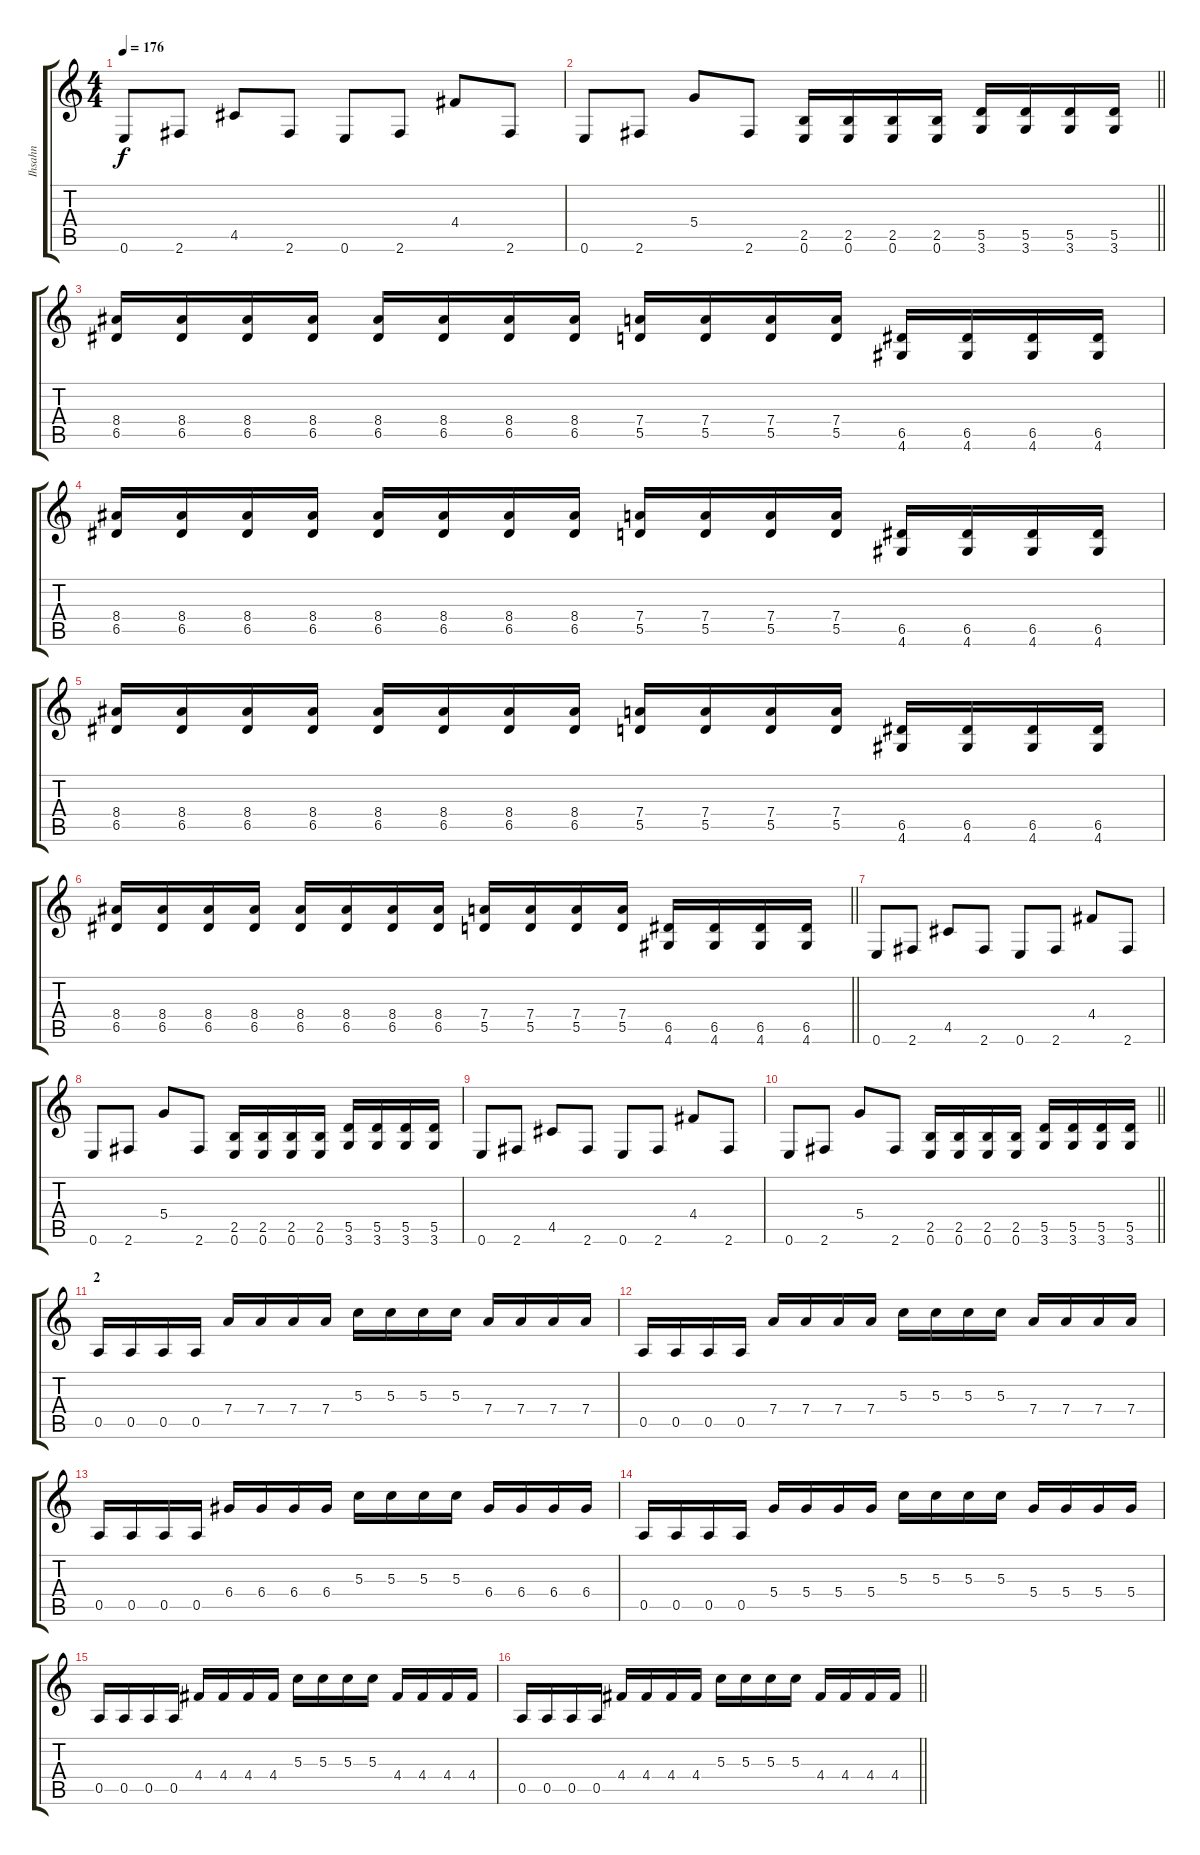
\track ("Ihsahn" "Ihsahn") {instrument distortionguitar}
\staff {score tabs}
\tuning (E4 B3 G3 D3 A2 E2) {hide}
\ts (4 4)
\tempo 176
\clef g2
\ks c
0.6.8{dy f} 2.6.8 4.5.8 2.6.8 0.6.8 2.6.8 4.4.8 2.6.8 |
\barLineRight lightlight
0.6.8 2.6.8 5.4.8 2.6.8 (2.5 0.6).16 (2.5 0.6).16 (2.5 0.6).16 (2.5 0.6).16 (5.5 3.6).16 (5.5 3.6).16 (5.5 3.6).16 (5.5 3.6).16 |
\section ("" "")
(8.4 6.5).16 (8.4 6.5).16 (8.4 6.5).16 (8.4 6.5).16 (8.4 6.5).16 (8.4 6.5).16 (8.4 6.5).16 (8.4 6.5).16 (7.4 5.5).16 (7.4 5.5).16 (7.4 5.5).16 (7.4 5.5).16 (6.5 4.6).16 (6.5 4.6).16 (6.5 4.6).16 (6.5 4.6).16 |
(8.4 6.5).16 (8.4 6.5).16 (8.4 6.5).16 (8.4 6.5).16 (8.4 6.5).16 (8.4 6.5).16 (8.4 6.5).16 (8.4 6.5).16 (7.4 5.5).16 (7.4 5.5).16 (7.4 5.5).16 (7.4 5.5).16 (6.5 4.6).16 (6.5 4.6).16 (6.5 4.6).16 (6.5 4.6).16 |
(8.4 6.5).16 (8.4 6.5).16 (8.4 6.5).16 (8.4 6.5).16 (8.4 6.5).16 (8.4 6.5).16 (8.4 6.5).16 (8.4 6.5).16 (7.4 5.5).16 (7.4 5.5).16 (7.4 5.5).16 (7.4 5.5).16 (6.5 4.6).16 (6.5 4.6).16 (6.5 4.6).16 (6.5 4.6).16 |
\barLineRight lightlight
(8.4 6.5).16 (8.4 6.5).16 (8.4 6.5).16 (8.4 6.5).16 (8.4 6.5).16 (8.4 6.5).16 (8.4 6.5).16 (8.4 6.5).16 (7.4 5.5).16 (7.4 5.5).16 (7.4 5.5).16 (7.4 5.5).16 (6.5 4.6).16 (6.5 4.6).16 (6.5 4.6).16 (6.5 4.6).16 |
\section ("" "")
0.6.8 2.6.8 4.5.8 2.6.8 0.6.8 2.6.8 4.4.8 2.6.8 |
0.6.8 2.6.8 5.4.8 2.6.8 (2.5 0.6).16 (2.5 0.6).16 (2.5 0.6).16 (2.5 0.6).16 (5.5 3.6).16 (5.5 3.6).16 (5.5 3.6).16 (5.5 3.6).16 |
0.6.8 2.6.8 4.5.8 2.6.8 0.6.8 2.6.8 4.4.8 2.6.8 |
\barLineRight lightlight
0.6.8 2.6.8 5.4.8 2.6.8 (2.5 0.6).16 (2.5 0.6).16 (2.5 0.6).16 (2.5 0.6).16 (5.5 3.6).16 (5.5 3.6).16 (5.5 3.6).16 (5.5 3.6).16 |
\section ("" "2")
0.5.16 0.5.16 0.5.16 0.5.16 7.4.16 7.4.16 7.4.16 7.4.16 5.3.16 5.3.16 5.3.16 5.3.16 7.4.16 7.4.16 7.4.16 7.4.16 |
0.5.16 0.5.16 0.5.16 0.5.16 7.4.16 7.4.16 7.4.16 7.4.16 5.3.16 5.3.16 5.3.16 5.3.16 7.4.16 7.4.16 7.4.16 7.4.16 |
0.5.16 0.5.16 0.5.16 0.5.16 6.4.16 6.4.16 6.4.16 6.4.16 5.3.16 5.3.16 5.3.16 5.3.16 6.4.16 6.4.16 6.4.16 6.4.16 |
0.5.16 0.5.16 0.5.16 0.5.16 5.4.16 5.4.16 5.4.16 5.4.16 5.3.16 5.3.16 5.3.16 5.3.16 5.4.16 5.4.16 5.4.16 5.4.16 |
0.5.16 0.5.16 0.5.16 0.5.16 4.4.16 4.4.16 4.4.16 4.4.16 5.3.16 5.3.16 5.3.16 5.3.16 4.4.16 4.4.16 4.4.16 4.4.16 |
\barLineRight lightlight
0.5.16 0.5.16 0.5.16 0.5.16 4.4.16 4.4.16 4.4.16 4.4.16 5.3.16 5.3.16 5.3.16 5.3.16 4.4.16 4.4.16 4.4.16 4.4.16
